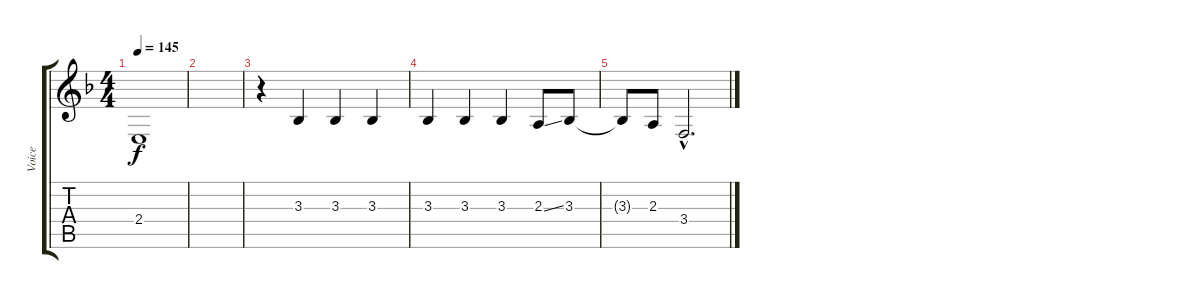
\track ("Voice" "Voice") {instrument accordion}
\staff {score tabs}
\tuning (E4 B3 G3 D3 A2 E2) {hide}
\ts (4 4)
\tempo 145
\clef g2
\ks f
2.4.1{dy f} |
|
r.4 3.3.4 3.3.4 3.3.4 |
3.3.4 3.3.4 3.3.4 2.3{ss}.8 3.3.8 |
3.3{t}.8 2.3.8 3.4{hac}.2{d}
